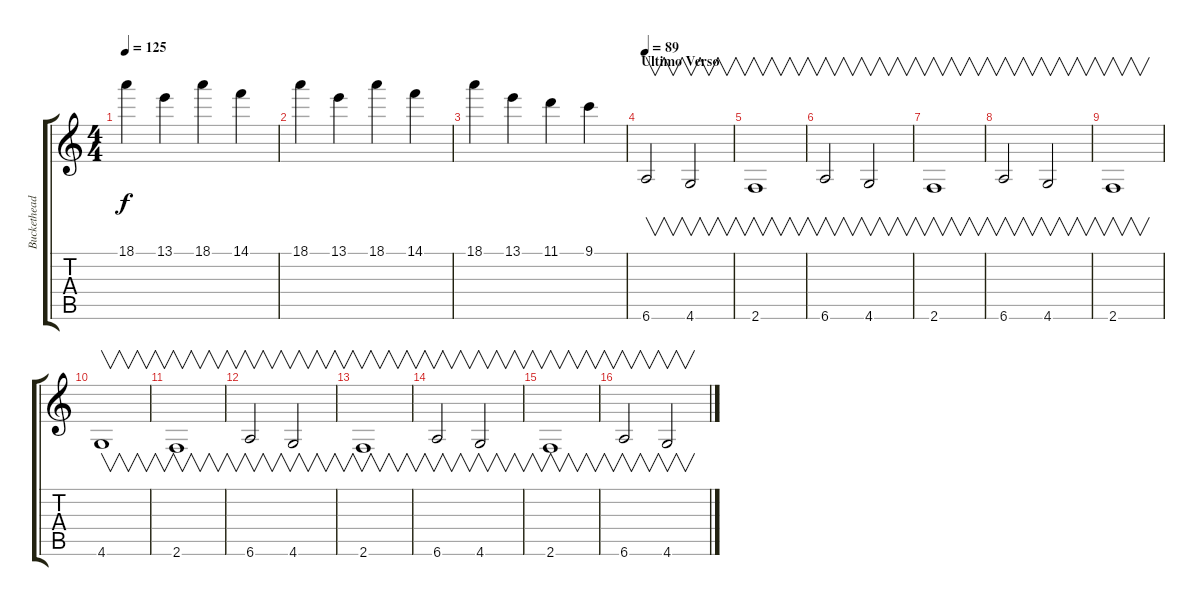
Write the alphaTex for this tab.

\track ("Buckethead" "Buckethead") {instrument distortionguitar}
\staff {score tabs}
\tuning (Eb4 Bb3 Gb3 Db3 Ab2 Eb2) {hide}
\ts (4 4)
\tempo 125
\clef g2
\ks c
18.1.4{dy f} 13.1.4 18.1.4 14.1.4 |
18.1.4 13.1.4 18.1.4 14.1.4 |
18.1.4 13.1.4 11.1.4 9.1.4 |
\section ("" "Ultimo Verso")
\tempo 89
6.6.2{v} 4.6.2{v} |
2.6.1{v} |
6.6.2{v} 4.6.2{v} |
2.6.1{v} |
6.6.2{v} 4.6.2{v} |
2.6.1{v} |
4.6.1{v} |
2.6.1{v} |
6.6.2{v} 4.6.2{v} |
2.6.1{v} |
6.6.2{v} 4.6.2{v} |
2.6.1{v} |
6.6.2{v} 4.6.2{v}
